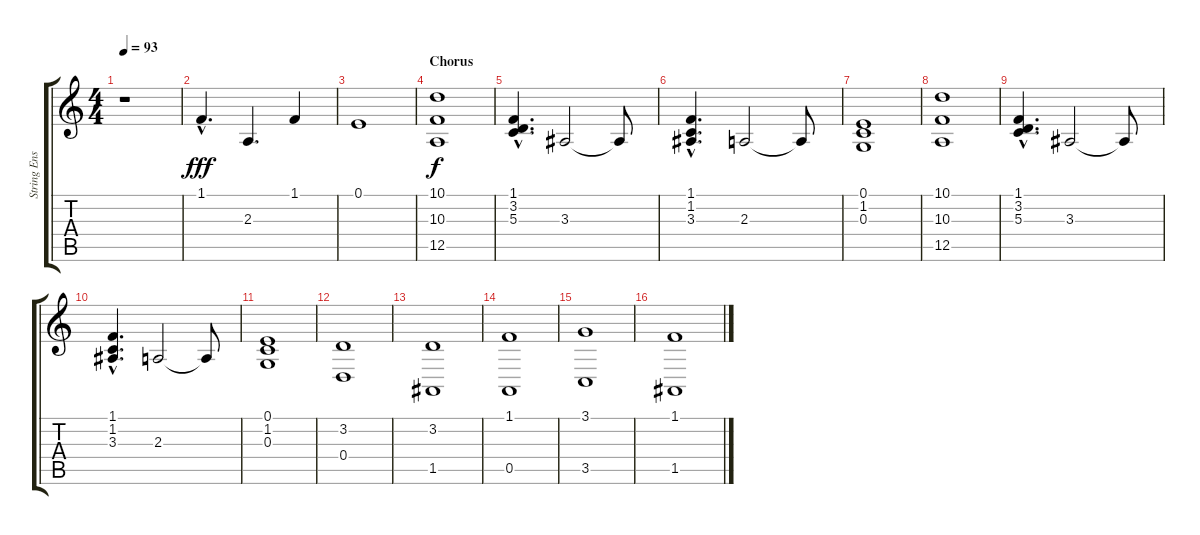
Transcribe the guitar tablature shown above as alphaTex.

\track ("String Ensemble" "String Ens") {instrument stringensemble1}
\staff {score tabs}
\tuning (E4 B3 G3 D3 A2 E2) {hide}
\ts (4 4)
\tempo 93
\clef g2
\ks c
r.1{dy f} |
1.1{hac}.4{d dy fff} 2.3.4{d} 1.1.4 |
0.1.1 |
\section ("" "Chorus")
(10.1 10.3 12.5).1{dy f} |
(1.1 3.2 5.3{hac}).4{d} 3.3.2 3.3{t}.8 |
(1.1 1.2 3.3{hac}).4{d} 2.3.2 2.3{t}.8 |
(0.1 1.2 0.3).1 |
(10.1 10.3 12.5).1 |
(1.1 3.2 5.3{hac}).4{d} 3.3.2 3.3{t}.8 |
(1.1 1.2 3.3{hac}).4{d} 2.3.2 2.3{t}.8 |
(0.1 1.2 0.3).1 |
(3.2 0.4).1 |
(3.2 1.5).1 |
(1.1 0.5).1 |
(3.1 3.5).1 |
(1.1 1.5).1
